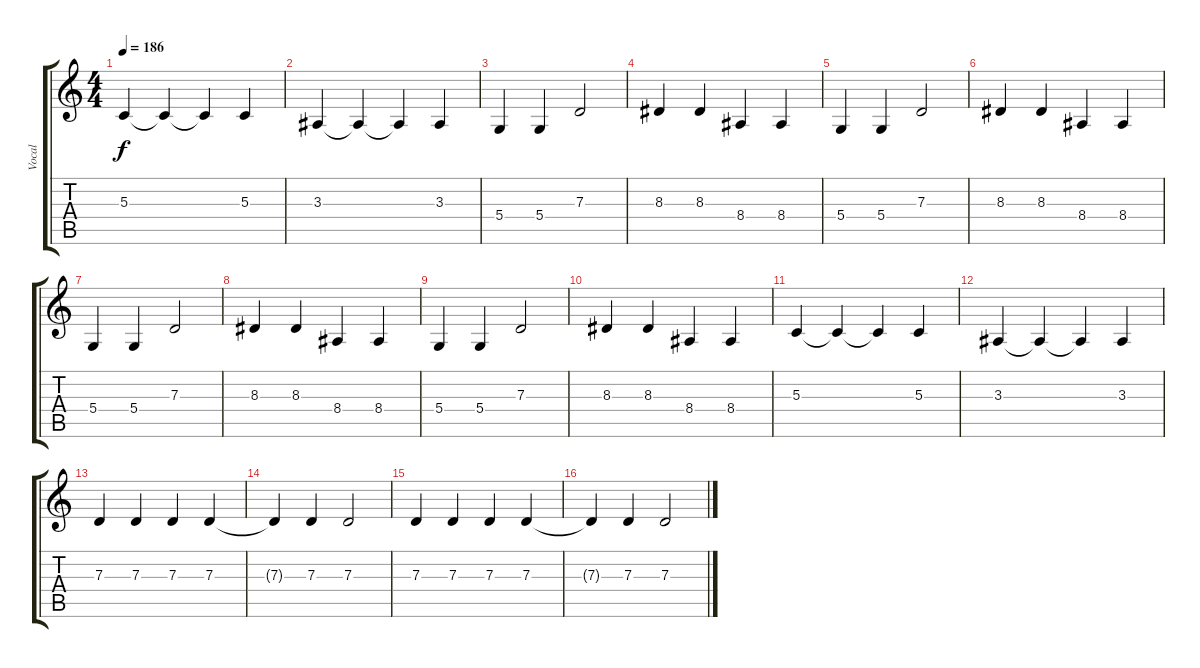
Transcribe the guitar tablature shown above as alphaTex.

\track ("Vocal" "Vocal") {instrument flute}
\staff {score tabs}
\tuning (E4 B3 G3 D3 A2 E2) {hide}
\ts (4 4)
\tempo 186
\clef g2
\ks c
5.3.4{dy f} 5.3{t}.4 5.3{t}.4 5.3.4 |
3.3.4 3.3{t}.4 3.3{t}.4 3.3.4 |
5.4.4 5.4.4 7.3.2 |
8.3.4 8.3.4 8.4.4 8.4.4 |
5.4.4 5.4.4 7.3.2 |
8.3.4 8.3.4 8.4.4 8.4.4 |
5.4.4 5.4.4 7.3.2 |
8.3.4 8.3.4 8.4.4 8.4.4 |
5.4.4 5.4.4 7.3.2 |
8.3.4 8.3.4 8.4.4 8.4.4 |
5.3.4 5.3{t}.4 5.3{t}.4 5.3.4 |
3.3.4 3.3{t}.4 3.3{t}.4 3.3.4 |
7.3.4 7.3.4 7.3.4 7.3.4 |
7.3{t}.4 7.3.4 7.3.2 |
7.3.4 7.3.4 7.3.4 7.3.4 |
7.3{t}.4 7.3.4 7.3.2
